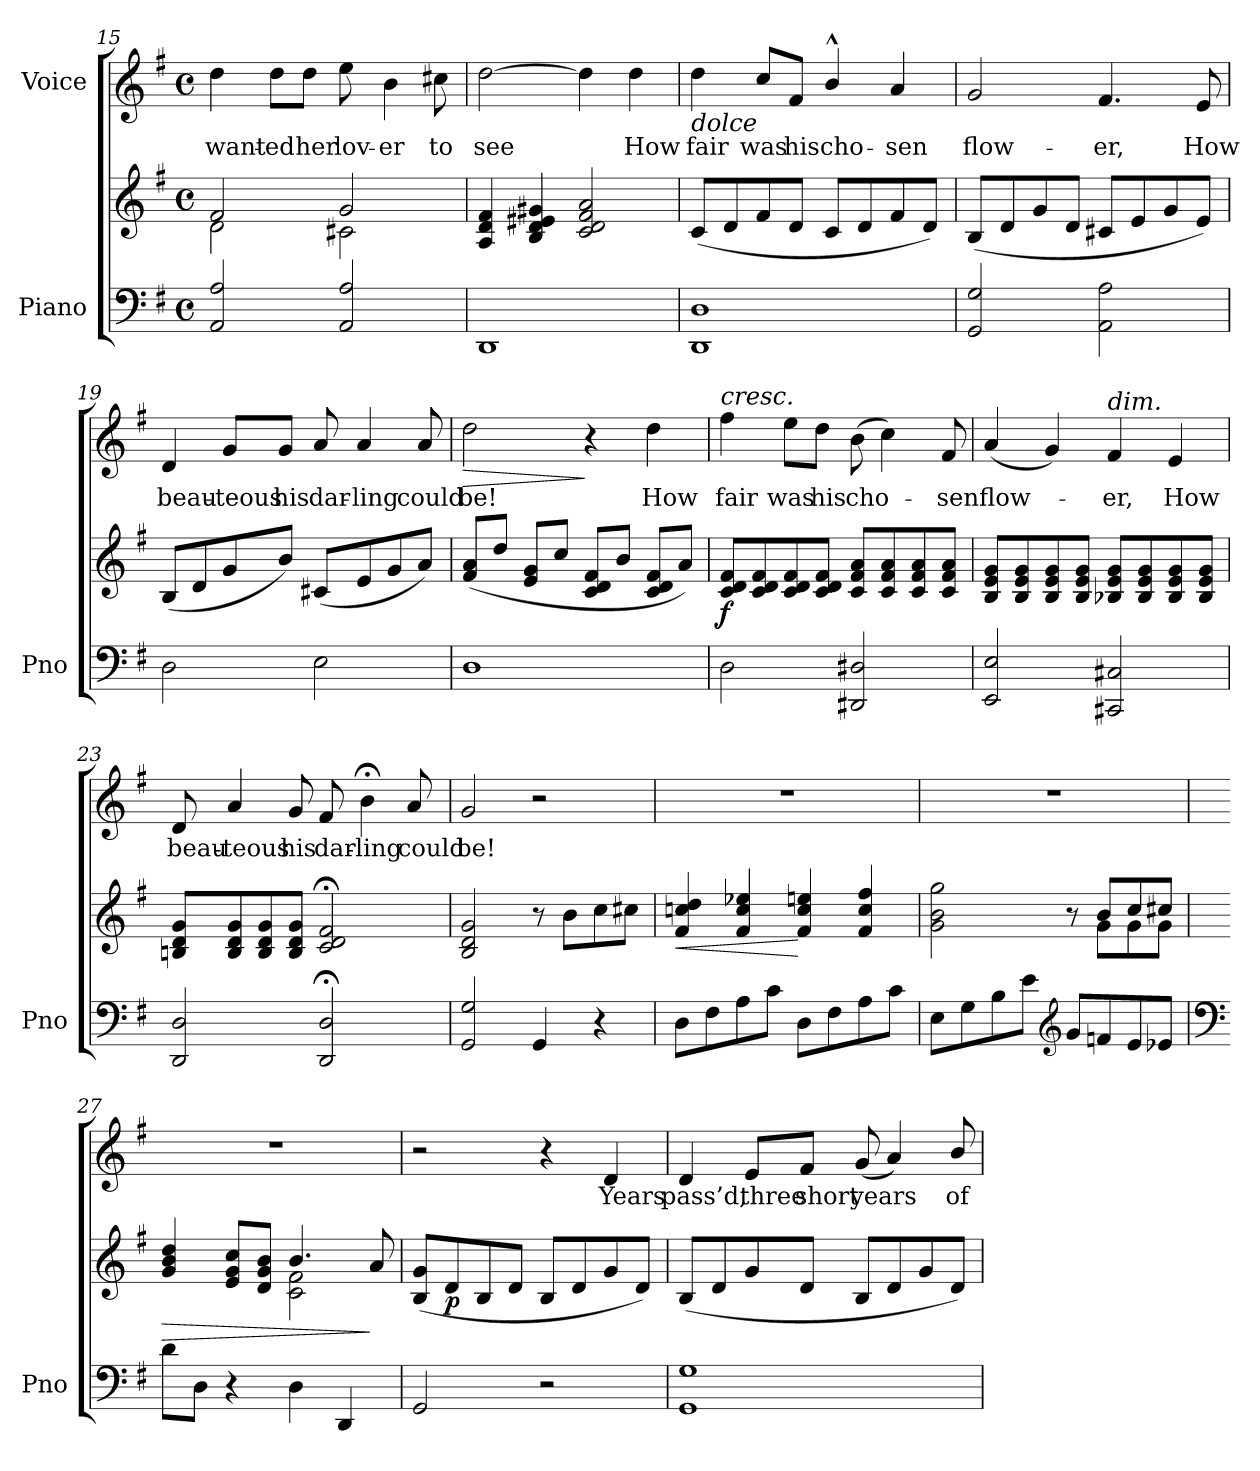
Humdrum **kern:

**kern	**kern	**dynam	**kern	**text	**dynam
*part2	*part2	*part2	*part1	*part1	*part1
*staff3	*staff2	*staff2/3	*staff1	*staff1	*staff1
*I"Piano	*	*	*I"Voice	*	*
*I'Pno	*	*	*	*	*
*clefF4	*clefG2	*	*clefG2	*	*
*k[f#]	*k[f#]	*	*k[f#]	*	*
*M4/4	*M4/4	*	*M4/4	*	*
*met(c)	*met(c)	*	*met(c)	*	*
=15	=15	=15	=15	=15	=15
*	*^	*	*	*	*
!	!	!	!	!	!LO:LY:b	!
2AA/ 2A/	2f#/	2d\	.	4dd\	want-	.
!	!	!	!	!	!LO:LY:b	!
.	.	.	.	8dd\L	-ed	.
!	!	!	!	!	!LO:LY:b	!
.	.	.	.	8dd\J	her	.
!	!	!	!	!	!LO:LY:b	!
2AA/ 2A/	2g/	2c#X\	.	8ee\	lov-	.
!	!	!	!	!	!LO:LY:b	!
.	.	.	.	4b\	-er	.
!	!	!	!	!	!LO:LY:b	!
.	.	.	.	8cc#X\	to	.
*	*v	*v	*	*	*	*
=16	=16	=16	=16	=16	=16
!	!	!	!	!LO:LY:b	!
1DD	4A/ 4d/ 4f#/	.	[2dd\	see	.
.	4B/ 4d/ 4e#X/ 4g#X/	.	.	.	.
.	2c/ 2d/ 2f#/ 2a/	.	4dd\]	.	.
!	!	!	!	!LO:LY:b	!
.	.	.	4dd\	How	.
!!LO:PB:g=z
=17	=17	=17	=17	=17	=17
!	!	!	!LO:TX:b:i:t=dolce	!	!
!	!	!	!	!LO:LY:b	!
1DD 1D	(8c/L	.	4dd\	fair	.
.	8d/	.	.	.	.
!	!	!	!	!LO:LY:b	!
.	8f#/	.	8cc/L	was	.
!	!	!	!	!LO:LY:b	!
.	8d/J	.	8f#/J	his	.
!	!	!	!	!LO:LY:b	!
.	8c/L	.	4b^^/	cho-	.
.	8d/	.	.	.	.
!	!	!	!	!LO:LY:b	!
.	8f#/	.	4a/	-sen	.
.	8d/J)	.	.	.	.
=18	=18	=18	=18	=18	=18
!	!	!	!	!LO:LY:b	!
2GG/ 2G/	(8B/L	.	2g/	flow-	.
.	8d/	.	.	.	.
.	8g/	.	.	.	.
.	8d/J	.	.	.	.
!	!	!	!	!LO:LY:b	!
2AA\ 2A\	8c#X/L	.	4.f#/	-er,	.
.	8e/	.	.	.	.
.	8g/	.	.	.	.
!	!	!	!	!LO:LY:b	!
.	8e/J)	.	8e/	How	.
=19	=19	=19	=19	=19	=19
!	!	!	!	!LO:LY:b	!
2D\	(8B/L	.	4d/	beau-	.
.	8d/	.	.	.	.
!	!	!	!	!LO:LY:b	!
.	8g/	.	8g/L	-teous	.
!	!	!	!	!LO:LY:b	!
.	8b/J)	.	8g/J	his	.
!	!	!	!	!LO:LY:b	!
2E\	(8c#X/L	.	8a/	dar-	.
!	!	!	!	!LO:LY:b	!
.	8e/	.	4a/	-ling	.
.	8g/	.	.	.	.
!	!	!	!	!LO:LY:b	!
.	8a/J)	.	8a/	could	.
=20	=20	=20	=20	=20	=20
!	!	!	!	!LO:LY:b	!LO:HP:b
1D	(8f#/ 8a/L	.	2dd\	be!	>
.	8dd/J	.	.	.	.
.	8e/ 8g/L	.	.	.	.
.	8cc/J	.	.	.	.
.	8c/ 8d/ 8f#/L	.	4r	.	]
.	8b/J	.	.	.	.
!	!	!	!	!LO:LY:b	!
.	8c/ 8d/ 8f#/L	.	4dd\	How	.
.	8a/J)	.	.	.	.
!!LO:LB:g=z
=21	=21	=21	=21	=21	=21
!	!	!	!LO:TX:a:i:t=cresc.	!	!
!	!	!LO:DY:b	!	!LO:LY:b	!
2D\	8c/ 8d/ 8f#/L	f	4ff#\	fair	.
.	8c/ 8d/ 8f#/	.	.	.	.
!	!	!	!	!LO:LY:b	!
.	8c/ 8d/ 8f#/	.	8ee\L	was	.
!	!	!	!	!LO:LY:b	!
.	8c/ 8d/ 8f#/J	.	8dd\J	his	.
!	!	!	!	!LO:LY:b	!
2DD#X/ 2D#X/	8c/ 8f#/ 8a/L	.	(8b\	cho-	.
.	8c/ 8f#/ 8a/	.	4cc\)	.	.
.	8c/ 8f#/ 8a/	.	.	.	.
!	!	!	!	!LO:LY:b	!
.	8c/ 8f#/ 8a/J	.	8f#/	-sen	.
=22	=22	=22	=22	=22	=22
!	!	!	!	!LO:LY:b	!
2EE/ 2E/	8B/ 8e/ 8g/L	.	(4a/	flow-	.
.	8B/ 8e/ 8g/	.	.	.	.
.	8B/ 8e/ 8g/	.	4g/)	.	.
.	8B/ 8e/ 8g/J	.	.	.	.
!	!	!	!LO:TX:a:i:t=dim.	!	!
!	!	!	!	!LO:LY:b	!
2CC#X/ 2C#X/	8B-X/ 8e/ 8g/L	.	4f#/	-er,	.
.	8B-/ 8e/ 8g/	.	.	.	.
!	!	!	!	!LO:LY:b	!
.	8B-/ 8e/ 8g/	.	4e/	How	.
.	8B-/ 8e/ 8g/J	.	.	.	.
=23	=23	=23	=23	=23	=23
!	!	!	!	!LO:LY:b	!
2DD/ 2D/	8Bn/ 8d/ 8g/L	.	8d/	beau-	.
!	!	!	!	!LO:LY:b	!
.	8B/ 8d/ 8g/	.	4a/	-teous	.
.	8B/ 8d/ 8g/	.	.	.	.
!	!	!	!	!LO:LY:b	!
.	8B/ 8d/ 8g/J	.	8g/	his	.
!	!	!	!	!LO:LY:b	!
2DD/;< 2D/;<	2c/;< 2d/;< 2f#/;<	.	8f#/	dar-	.
!	!	!	!	!LO:LY:b	!
.	.	.	4b;<\	-ling	.
!	!	!	!	!LO:LY:b	!
.	.	.	8a/	could	.
=24	=24	=24	=24	=24	=24
!	!	!	!	!LO:LY:b	!
2GG/ 2G/	2B/ 2d/ 2g/	.	2g/	be!	.
4GG/	8r	.	2r	.	.
.	8b\L	.	.	.	.
4r	8cc\	.	.	.	.
.	8cc#X\J	.	.	.	.
!!LO:LB:g=z
=25	=25	=25	=25	=25	=25
!	!	!LO:HP:b	!	!	!
8D\L	4f#/ 4ccn/ 4dd/	<	1r	.	.
8F#\	.	.	.	.	.
8A\	4f#/ 4cc/ 4ee-X/	.	.	.	.
8c\J	.	.	.	.	.
8D\L	4f#/ 4cc/ 4een/	[	.	.	.
8F#\	.	.	.	.	.
8A\	4f#/ 4cc/ 4ff#/	.	.	.	.
8c\J	.	.	.	.	.
=26	=26	=26	=26	=26	=26
*	*^	*	*	*	*
8E\L	2g\ 2b\ 2gg\	2ryy	.	1r	.	.
8G\	.	.	.	.	.	.
8B\	.	.	.	.	.	.
8e\J	.	.	.	.	.	.
*clefG2	*	*	*	*	*	*
8g/L	8r	8ryy	.	.	.	.
8fn/	8b/L	8g\L	.	.	.	.
8e/	8cc/	8g\	.	.	.	.
8e-X/J	8cc#X/J	8g\J	.	.	.	.
=27	=27	=27	=27	=27	=27	=27
*clefF4	*	*	*	*	*	*
!	!	!	!LO:HP:b	!	!	!
8d\L	4g/ 4b/ 4dd/	2ryy	>	1r	.	.
8D\J	.	.	.	.	.	.
4r	8e/ 8g/ 8cc/L	.	.	.	.	.
.	8d/ 8g/ 8b/J	.	.	.	.	.
4D\	4.b/	2c\ 2f#\	.	.	.	.
4DD/	.	.	.	.	.	.
.	8a/	.	]	.	.	.
*	*v	*v	*	*	*	*
=28	=28	=28	=28	=28	=28
2GG/	(8B/ 8g/L	.	2r	.	.
!	!	!LO:DY:b	!	!	!
.	8d/	p	.	.	.
.	8B/	.	.	.	.
.	8d/J	.	.	.	.
2r	8B/L	.	4r	.	.
.	8d/	.	.	.	.
!	!	!	!	!LO:LY:b	!
.	8g/	.	4d/	Years	.
.	8d/J)	.	.	.	.
!!LO:LB:g=z
=29	=29	=29	=29	=29	=29
!	!	!	!	!LO:LY:b	!
1GG 1G	(8B/L	.	4d/	pass’d,	.
.	8d/	.	.	.	.
!	!	!	!	!LO:LY:b	!
.	8g/	.	8e/L	three	.
!	!	!	!	!LO:LY:b	!
.	8d/J	.	8f#/J	short	.
!	!	!	!	!LO:LY:b	!
.	8B/L	.	(8g/	years	.
.	8d/	.	4a/)	.	.
.	8g/	.	.	.	.
!	!	!	!	!LO:LY:b	!
.	8d/J)	.	8b/	of	.
=	=	=	=	=	=
*-	*-	*-	*-	*-	*-
